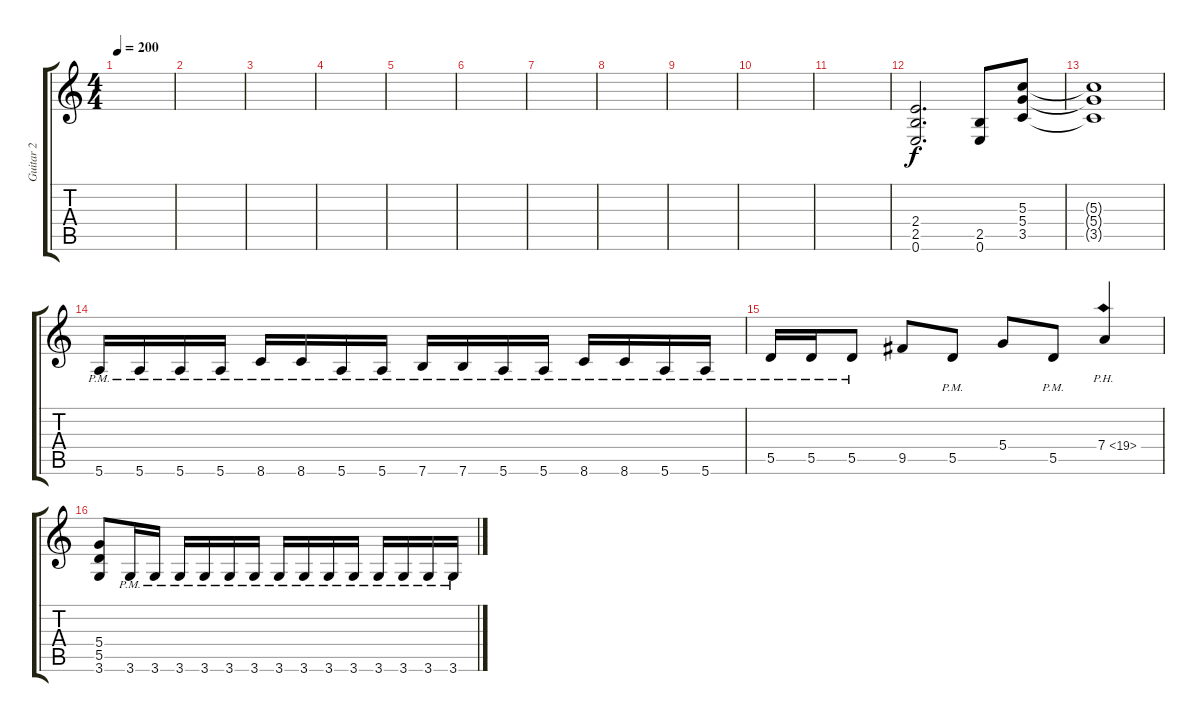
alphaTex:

\track ("Guitar 2" "Guitar 2") {instrument overdrivenguitar}
\staff {score tabs}
\tuning (E4 B3 G3 D3 A2 E2) {hide}
\ts (4 4)
\tempo 200
\clef g2
\ks c
|
|
|
|
|
|
|
|
|
|
|
(2.4 2.5 0.6).2{d} (2.5 0.6).8 (5.3 5.4 3.5).8 |
(5.3{t} 5.4{t} 3.5{t}).1 |
5.6{pm}.16 5.6{pm}.16 5.6{pm}.16 5.6{pm}.16 8.6{pm}.16 8.6{pm}.16 5.6{pm}.16 5.6{pm}.16 7.6{pm}.16 7.6{pm}.16 5.6{pm}.16 5.6{pm}.16 8.6{pm}.16 8.6{pm}.16 5.6{pm}.16 5.6{pm}.16 |
5.5{pm}.16 5.5{pm}.16 5.5{pm}.8 9.5.8 5.5{pm}.8 5.4.8 5.5{pm}.8 7.4{ph 12}.4 |
(5.4 5.5 3.6).8 3.6{pm}.16 3.6{pm}.16 3.6{pm}.16 3.6{pm}.16 3.6{pm}.16 3.6{pm}.16 3.6{pm}.16 3.6{pm}.16 3.6{pm}.16 3.6{pm}.16 3.6{pm}.16 3.6{pm}.16 3.6{pm}.16 3.6{pm}.16
